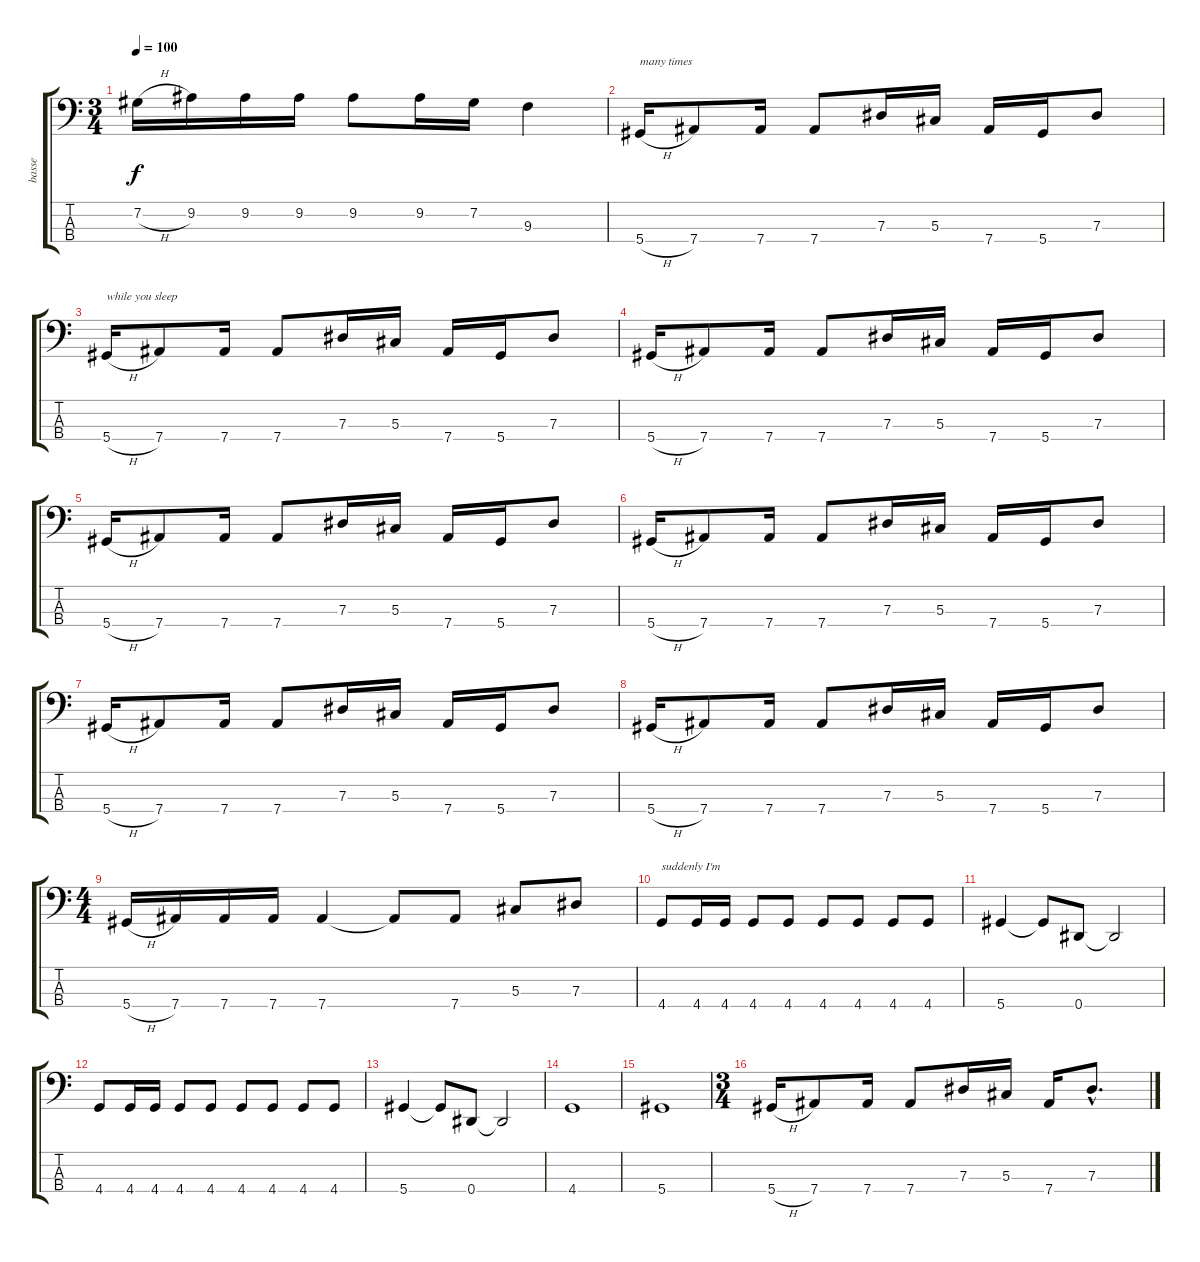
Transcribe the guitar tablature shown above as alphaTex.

\track ("basse" "basse") {instrument electricbassfinger}
\staff {score tabs}
\tuning (Gb2 Db2 Ab1 Eb1) {hide}
\ts (3 4)
\tempo 100
\clef f4
\ks c
7.2{h}.16{dy f} 9.2.16 9.2.16 9.2.16 9.2.8 9.2.16 7.2.16 9.3.4 |
5.4{h}.16{txt "many times"} 7.4.8 7.4.16 7.4.8 7.3.16 5.3.16 7.4.16 5.4.16 7.3.8 |
5.4{h}.16{txt "while you sleep"} 7.4.8 7.4.16 7.4.8 7.3.16 5.3.16 7.4.16 5.4.16 7.3.8 |
5.4{h}.16 7.4.8 7.4.16 7.4.8 7.3.16 5.3.16 7.4.16 5.4.16 7.3.8 |
5.4{h}.16 7.4.8 7.4.16 7.4.8 7.3.16 5.3.16 7.4.16 5.4.16 7.3.8 |
5.4{h}.16 7.4.8 7.4.16 7.4.8 7.3.16 5.3.16 7.4.16 5.4.16 7.3.8 |
5.4{h}.16 7.4.8 7.4.16 7.4.8 7.3.16 5.3.16 7.4.16 5.4.16 7.3.8 |
5.4{h}.16 7.4.8 7.4.16 7.4.8 7.3.16 5.3.16 7.4.16 5.4.16 7.3.8 |
\ts (4 4)
5.4{h}.16 7.4.16 7.4.16 7.4.16 7.4.4 7.4{t}.8 7.4.8 5.3.8 7.3.8 |
4.4.8{txt "suddenly I'm"} 4.4.16 4.4.16 4.4.8 4.4.8 4.4.8 4.4.8 4.4.8 4.4.8 |
5.4.4 5.4{t}.8 0.4.8 0.4{t}.2 |
4.4.8 4.4.16 4.4.16 4.4.8 4.4.8 4.4.8 4.4.8 4.4.8 4.4.8 |
5.4.4 5.4{t}.8 0.4.8 0.4{t}.2 |
4.4.1 |
5.4.1 |
\ts (3 4)
5.4{h}.16 7.4.8 7.4.16 7.4.8 7.3.16 5.3.16 7.4.16 7.3{hac}.8{d}
